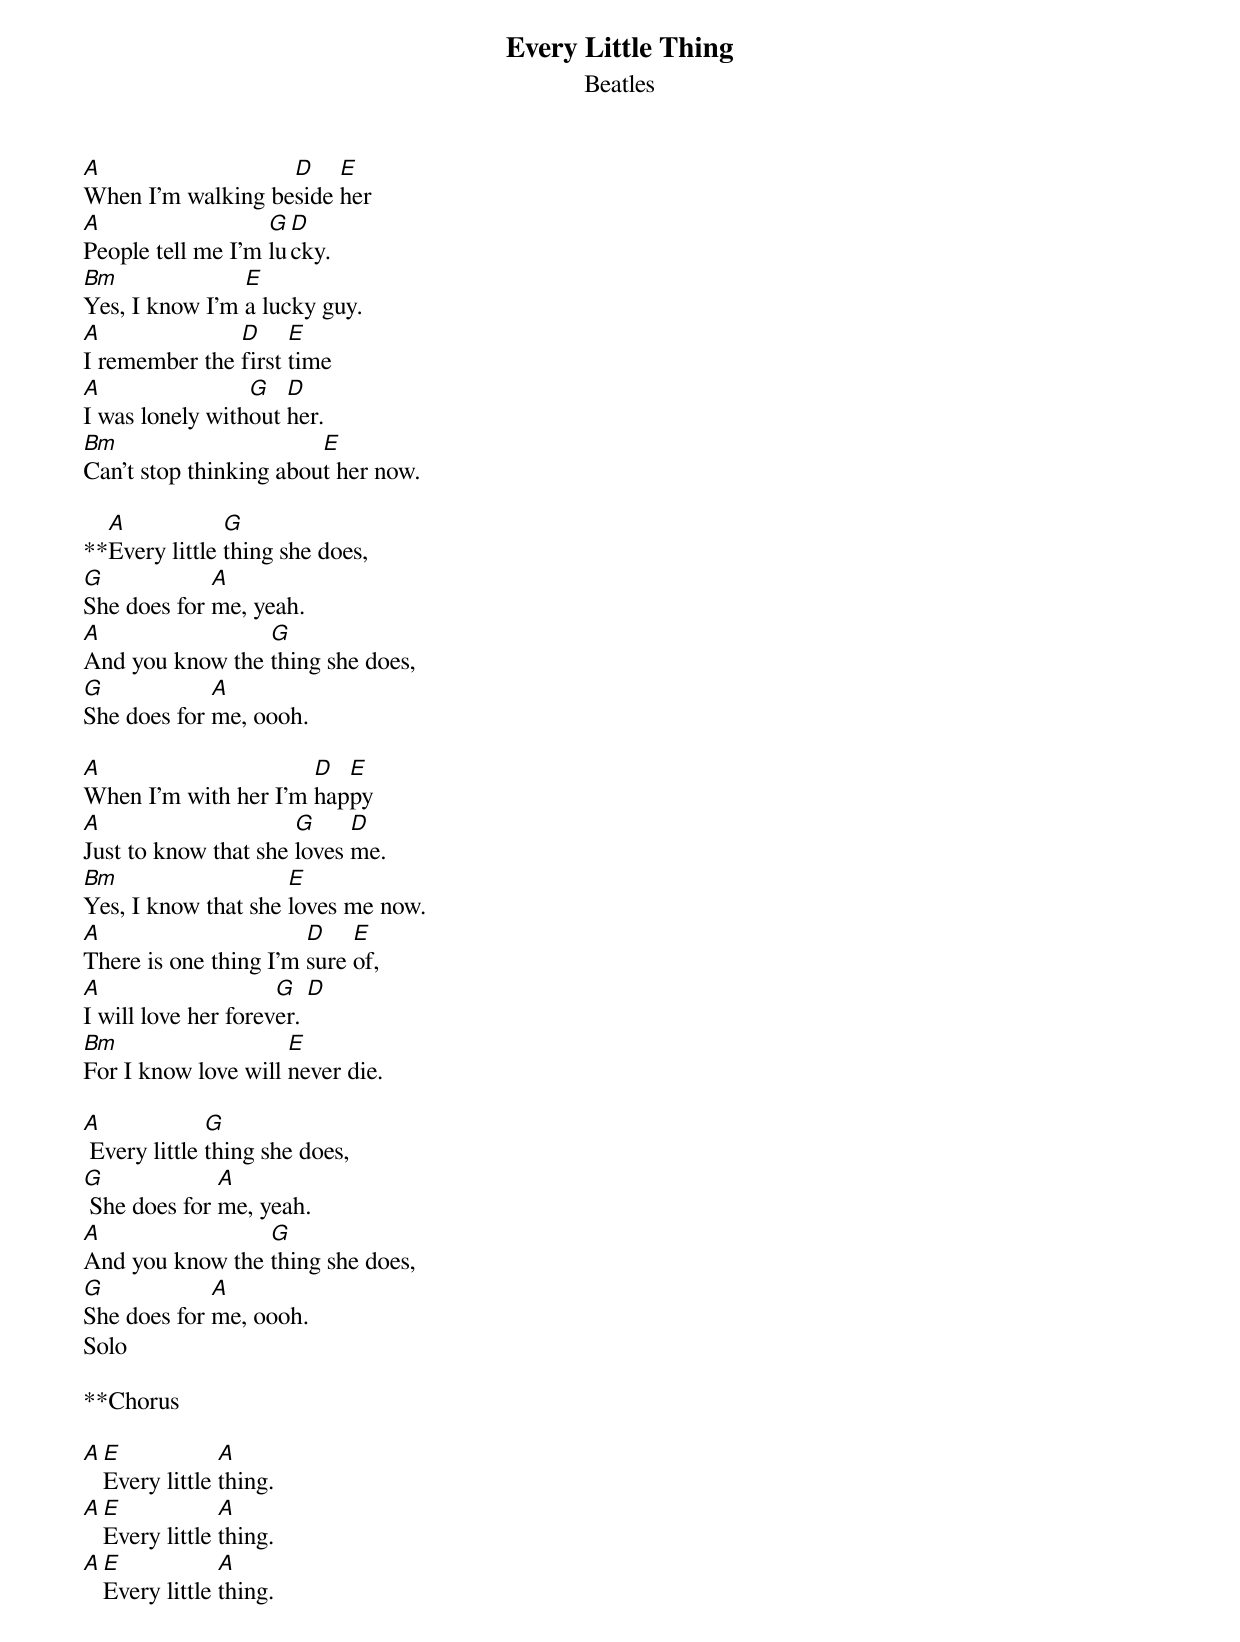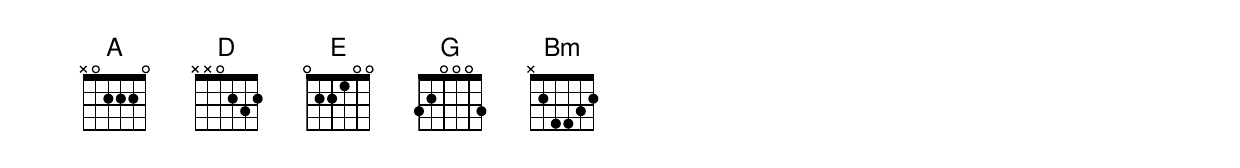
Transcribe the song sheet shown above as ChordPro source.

{title:Every Little Thing}
{subtitle:Beatles}

[A]When I'm walking be[D]side [E]her
[A]People tell me I'm [G]lu[D]cky.
[Bm]Yes, I know I'm [E]a lucky guy.
[A]I remember the [D]first [E]time
[A]I was lonely with[G]out [D]her.
[Bm]Can't stop thinking abou[E]t her now.

**[A]Every little [G]thing she does,
[G]She does for [A]me, yeah.
[A]And you know the [G]thing she does,
[G]She does for [A]me, oooh.

[A]When I'm with her I'm [D]hap[E]py
[A]Just to know that she [G]loves [D]me.
[Bm]Yes, I know that she [E]loves me now.
[A]There is one thing I'm [D]sure [E]of,
[A]I will love her forev[G]er. [D]
[Bm]For I know love will [E]never die.

[A] Every little [G]thing she does,
[G] She does for [A]me, yeah.
[A]And you know the [G]thing she does,
[G]She does for [A]me, oooh.
Solo

**Chorus

[A][E]Every little [A]thing.
[A][E]Every little [A]thing.
[A][E]Every little [A]thing.
